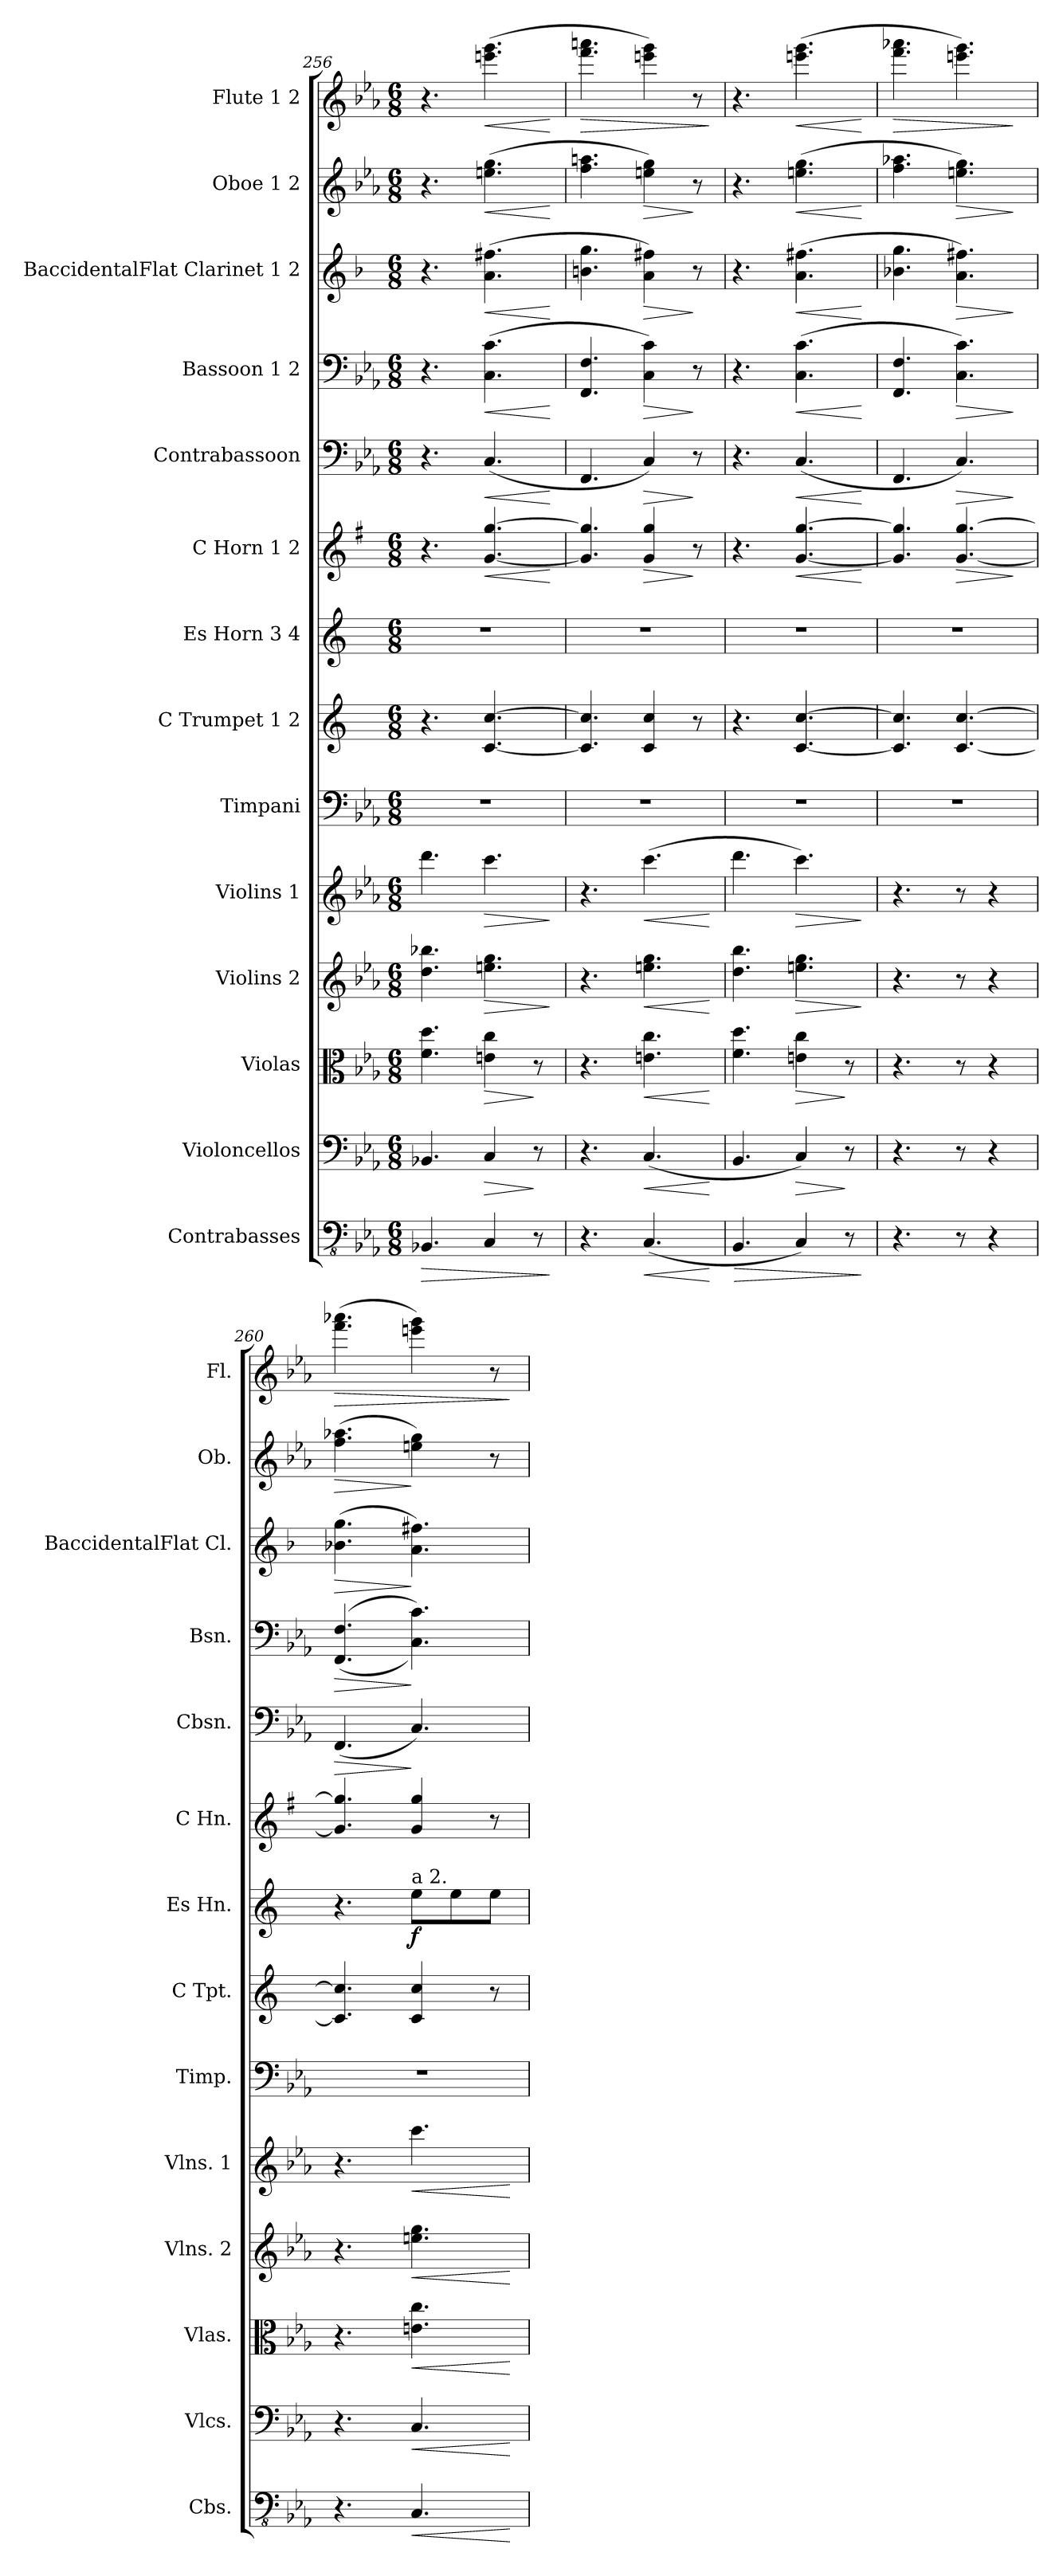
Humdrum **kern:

**kern	**dynam	**kern	**dynam	**kern	**dynam	**kern	**dynam	**kern	**dynam	**kern	**kern	**kern	**dynam	**kern	**dynam	**kern	**dynam	**kern	**dynam	**kern	**dynam	**kern	**dynam	**kern	**dynam
*part14	*part14	*part13	*part13	*part12	*part12	*part11	*part11	*part10	*part10	*part9	*part8	*part7	*part7	*part6	*part6	*part5	*part5	*part4	*part4	*part3	*part3	*part2	*part2	*part1	*part1
*staff14	*staff14	*staff13	*staff13	*staff12	*staff12	*staff11	*staff11	*staff10	*staff10	*staff9	*staff8	*staff7	*staff7	*staff6	*staff6	*staff5	*staff5	*staff4	*staff4	*staff3	*staff3	*staff2	*staff2	*staff1	*staff1
*I"Contrabasses	*	*I"Violoncellos	*	*I"Violas	*	*I"Violins 2	*	*I"Violins 1	*	*I"Timpani	*I"C Trumpet 1 2	*I"Es Horn 3 4	*	*I"C Horn 1 2	*	*I"Contrabassoon	*	*I"Bassoon 1 2	*	*I"BaccidentalFlat Clarinet 1 2	*	*I"Oboe 1 2	*	*I"Flute  1 2	*
*I'Cbs.	*	*I'Vlcs.	*	*I'Vlas.	*	*I'Vlns. 2	*	*I'Vlns. 1	*	*I'Timp.	*I'C Tpt.	*I'Es Hn.	*	*I'C Hn.	*	*I'Cbsn.	*	*I'Bsn.	*	*I'BaccidentalFlat Cl.	*	*I'Ob.	*	*I'Fl.	*
*clefFv4	*	*clefF4	*	*clefC3	*	*clefG2	*	*clefG2	*	*clefF4	*clefG2	*clefG2	*	*clefG2	*	*clefF4	*	*clefF4	*	*clefG2	*	*clefG2	*	*clefG2	*
*	*	*	*	*	*	*	*	*	*	*	*	*ITrd5c9	*	*ITrd4c7	*	*ITrd7c12	*	*	*	*ITrd1c2	*	*	*	*	*
*k[b-e-a-]	*	*k[b-e-a-]	*	*k[b-e-a-]	*	*k[b-e-a-]	*	*k[b-e-a-]	*	*k[b-e-a-]	*k[]	*k[b-e-a-]	*	*k[]	*	*k[b-e-a-]	*	*k[b-e-a-]	*	*k[b-e-a-]	*	*k[b-e-a-]	*	*k[b-e-a-]	*
*M6/8	*	*M6/8	*	*M6/8	*	*M6/8	*	*M6/8	*	*M6/8	*M6/8	*M6/8	*	*M6/8	*	*M6/8	*	*M6/8	*	*M6/8	*	*M6/8	*	*M6/8	*
=256	=256	=256	=256	=256	=256	=256	=256	=256	=256	=256	=256	=256	=256	=256	=256	=256	=256	=256	=256	=256	=256	=256	=256	=256	=256
!	!LO:HP:b	!	!	!	!	!	!	!	!	!	!	!	!	!	!	!	!	!	!	!	!	!	!	!	!
4.BBB-X/	>	4.BB-X/	.	4.f\ 4.dd\	.	4.dd\ 4.bb-X\	.	4.ddd\	.	2.r	4.r	2.r	.	4.r	.	4.r	.	4.r	.	4.r	.	4.r	.	4.r	.
!	!	!	!LO:HP:b	!	!LO:HP:b	!	!LO:HP:b	!	!LO:HP:b	!	!	!	!	!	!LO:HP:b	!	!LO:HP:b	!	!LO:HP:b	!	!LO:HP:b	!	!LO:HP:b	!	!LO:HP:b
4CC/	.	4C/	>	4en\ 4cc\	>	4.een\ 4.gg\	>	4.ccc\	>	.	[4.c/ [4.cc/	.	.	[4.c/ [4.cc/	<	(<4.CC/	<	(>4.C\ 4.c\	<	(>4.g\ 4.een\	<	(>4.een\ 4.gg\	<	(>4.eeen\ 4.ggg\	<
8r	.	8r	]	8r	]	.	.	.	.	.	.	.	.	.	.	.	.	.	.	.	.	.	.	.	.
.	]	.	.	.	.	.	]	.	]	.	.	.	.	.	[	.	[	.	[	.	[	.	[	.	[
!!LO:PB:g=z
=257	=257	=257	=257	=257	=257	=257	=257	=257	=257	=257	=257	=257	=257	=257	=257	=257	=257	=257	=257	=257	=257	=257	=257	=257	=257
!	!	!	!	!	!	!	!	!	!	!	!	!	!	!	!	!	!	!	!	!	!	!	!	!	!LO:HP:b
4.r	.	4.r	.	4.r	.	4.r	.	4.r	.	2.r	4.c/] 4.cc/]	2.r	.	4.c/] 4.cc/]	.	4.FFF/	.	4.FF/ 4.F/	.	4.an\ 4.ff\	.	4.ff\ 4.aan\	.	4.fff\ 4.aaan\	>
!	!LO:HP:b	!	!LO:HP:b	!	!LO:HP:b	!	!LO:HP:b	!	!LO:HP:b	!	!	!	!	!	!LO:HP:b	!	!LO:HP:b	!	!LO:HP:b	!	!LO:HP:b	!	!LO:HP:b	!	!
(<4.CC/	<	(<4.C/	<	4.en\ 4.cc\	<	4.een\ 4.gg\	<	(>4.ccc\	<	.	4c/ 4cc/	.	.	4c/ 4cc/	>	4CC/)	>	4C\ 4c\)	>	4g\ 4een\)	>	4een\ 4gg\)	>	4eeen\ 4ggg\)	.
.	.	.	.	.	.	.	.	.	.	.	8r	.	.	8r	]	8r	]	8r	]	8r	]	8r	]	8r	.
.	[	.	[	.	[	.	[	.	[	.	.	.	.	.	.	.	.	.	.	.	.	.	.	.	]
=258	=258	=258	=258	=258	=258	=258	=258	=258	=258	=258	=258	=258	=258	=258	=258	=258	=258	=258	=258	=258	=258	=258	=258	=258	=258
!	!LO:HP:b	!	!	!	!	!	!	!	!	!	!	!	!	!	!	!	!	!	!	!	!	!	!	!	!
4.BBB-/	>	4.BB-/	.	4.f\ 4.dd\	.	4.dd\ 4.bb-\	.	4.ddd\	.	2.r	4.r	2.r	.	4.r	.	4.r	.	4.r	.	4.r	.	4.r	.	4.r	.
!	!	!	!LO:HP:b	!	!LO:HP:b	!	!LO:HP:b	!	!LO:HP:b	!	!	!	!	!	!LO:HP:b	!	!LO:HP:b	!	!LO:HP:b	!	!LO:HP:b	!	!LO:HP:b	!	!LO:HP:b
4CC/)	.	4C/)	>	4en\ 4cc\	>	4.een\ 4.gg\	>	4.ccc\)	>	.	[4.c/ [4.cc/	.	.	[4.c/ [4.cc/	<	(<4.CC/	<	(>4.C\ 4.c\	<	(>4.g\ 4.een\	<	(>4.een\ 4.gg\	<	(>4.eeen\ 4.ggg\	<
8r	.	8r	]	8r	]	.	.	.	.	.	.	.	.	.	.	.	.	.	.	.	.	.	.	.	.
.	]	.	.	.	.	.	]	.	]	.	.	.	.	.	[	.	[	.	[	.	[	.	[	.	[
=259	=259	=259	=259	=259	=259	=259	=259	=259	=259	=259	=259	=259	=259	=259	=259	=259	=259	=259	=259	=259	=259	=259	=259	=259	=259
!	!	!	!	!	!	!	!	!	!	!	!	!	!	!	!	!	!	!	!	!	!	!	!	!	!LO:HP:b
4.r	.	4.r	.	4.r	.	4.r	.	4.r	.	2.r	4.c/] 4.cc/]	2.r	.	4.c/] 4.cc/]	.	4.FFF/	.	4.FF/ 4.F/	.	4.a-X\ 4.ff\	.	4.ff\ 4.aa-X\	.	4.fff\ 4.aaa-X\	>
!	!	!	!	!	!	!	!	!	!	!	!	!	!	!	!LO:HP:b	!	!LO:HP:b	!	!LO:HP:b	!	!LO:HP:b	!	!LO:HP:b	!	!
8r	.	8r	.	8r	.	8r	.	8r	.	.	[4.c/ [4.cc/	.	.	[4.c/ [4.cc/	>	4.CC/)	>	4.C\ 4.c\)	>	4.g\ 4.een\)	>	4.een\ 4.gg\)	>	4.eeen\ 4.ggg\)	.
4r	.	4r	.	4r	.	4r	.	4r	.	.	.	.	.	.	.	.	.	.	.	.	.	.	.	.	.
.	.	.	.	.	.	.	.	.	.	.	.	.	.	.	]	.	]	.	]	.	]	.	]	.	]
=260	=260	=260	=260	=260	=260	=260	=260	=260	=260	=260	=260	=260	=260	=260	=260	=260	=260	=260	=260	=260	=260	=260	=260	=260	=260
!	!	!	!	!	!	!	!	!	!	!	!	!	!	!	!	!	!LO:HP:b	!	!LO:HP:b	!	!LO:HP:b	!	!LO:HP:b	!	!LO:HP:b
4.r	.	4.r	.	4.r	.	4.r	.	4.r	.	2.r	4.c/] 4.cc/]	4.r	.	4.c/] 4.cc/]	.	(<4.FFF/	>	(>(>4.FF/ 4.F/	>	(>4.a-X\ 4.ff\	>	(>4.ff\ 4.aa-X\	>	(>4.fff\ 4.aaa-X\	>
!	!	!	!	!	!	!	!	!	!	!	!	!LO:TX:a:t=a 2.	!	!	!	!	!	!	!	!	!	!	!	!	!
!	!LO:HP:b	!	!LO:HP:b	!	!LO:HP:b	!	!LO:HP:b	!	!LO:HP:b	!	!	!	!LO:DY:b	!	!	!	!	!	!	!	!	!	!	!	!
4.CC/	<	4.C/	<	4.en\ 4.cc\	<	4.een\ 4.gg\	<	4.ccc\	<	.	4c/ 4cc/	8g\L	f	4c/ 4cc/	.	4.CC/)	]	4.C\ 4.c\))	]	4.g\ 4.een\)	]	4een\ 4gg\)	]	4eeen\ 4ggg\)	.
.	.	.	.	.	.	.	.	.	.	.	.	8g\	.	.	.	.	.	.	.	.	.	.	.	.	.
.	.	.	.	.	.	.	.	.	.	.	8r	8g\J	.	8r	.	.	.	.	.	.	.	8r	.	8r	.
.	[	.	[	.	[	.	[	.	[	.	.	.	.	.	.	.	.	.	.	.	.	.	.	.	]
=	=	=	=	=	=	=	=	=	=	=	=	=	=	=	=	=	=	=	=	=	=	=	=	=	=
*-	*-	*-	*-	*-	*-	*-	*-	*-	*-	*-	*-	*-	*-	*-	*-	*-	*-	*-	*-	*-	*-	*-	*-	*-	*-
